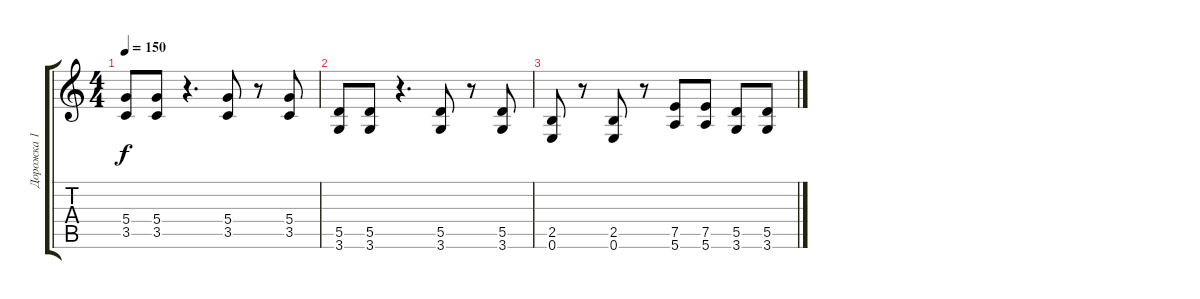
\track ("Дорожка 1" "Дорожка 1") {instrument distortionguitar}
\staff {score tabs}
\tuning (E4 B3 G3 D3 A2 E2) {hide}
\ts (4 4)
\tempo 150
\clef g2
\ks c
(5.4 3.5).8{dy f} (5.4 3.5).8 r.4{d} (5.4 3.5).8 r.8 (5.4 3.5).8 |
(5.5 3.6).8 (5.5 3.6).8 r.4{d} (5.5 3.6).8 r.8 (5.5 3.6).8 |
(2.5 0.6).8 r.8 (2.5 0.6).8 r.8 (7.5 5.6).8 (7.5 5.6).8 (5.5 3.6).8 (5.5 3.6).8
